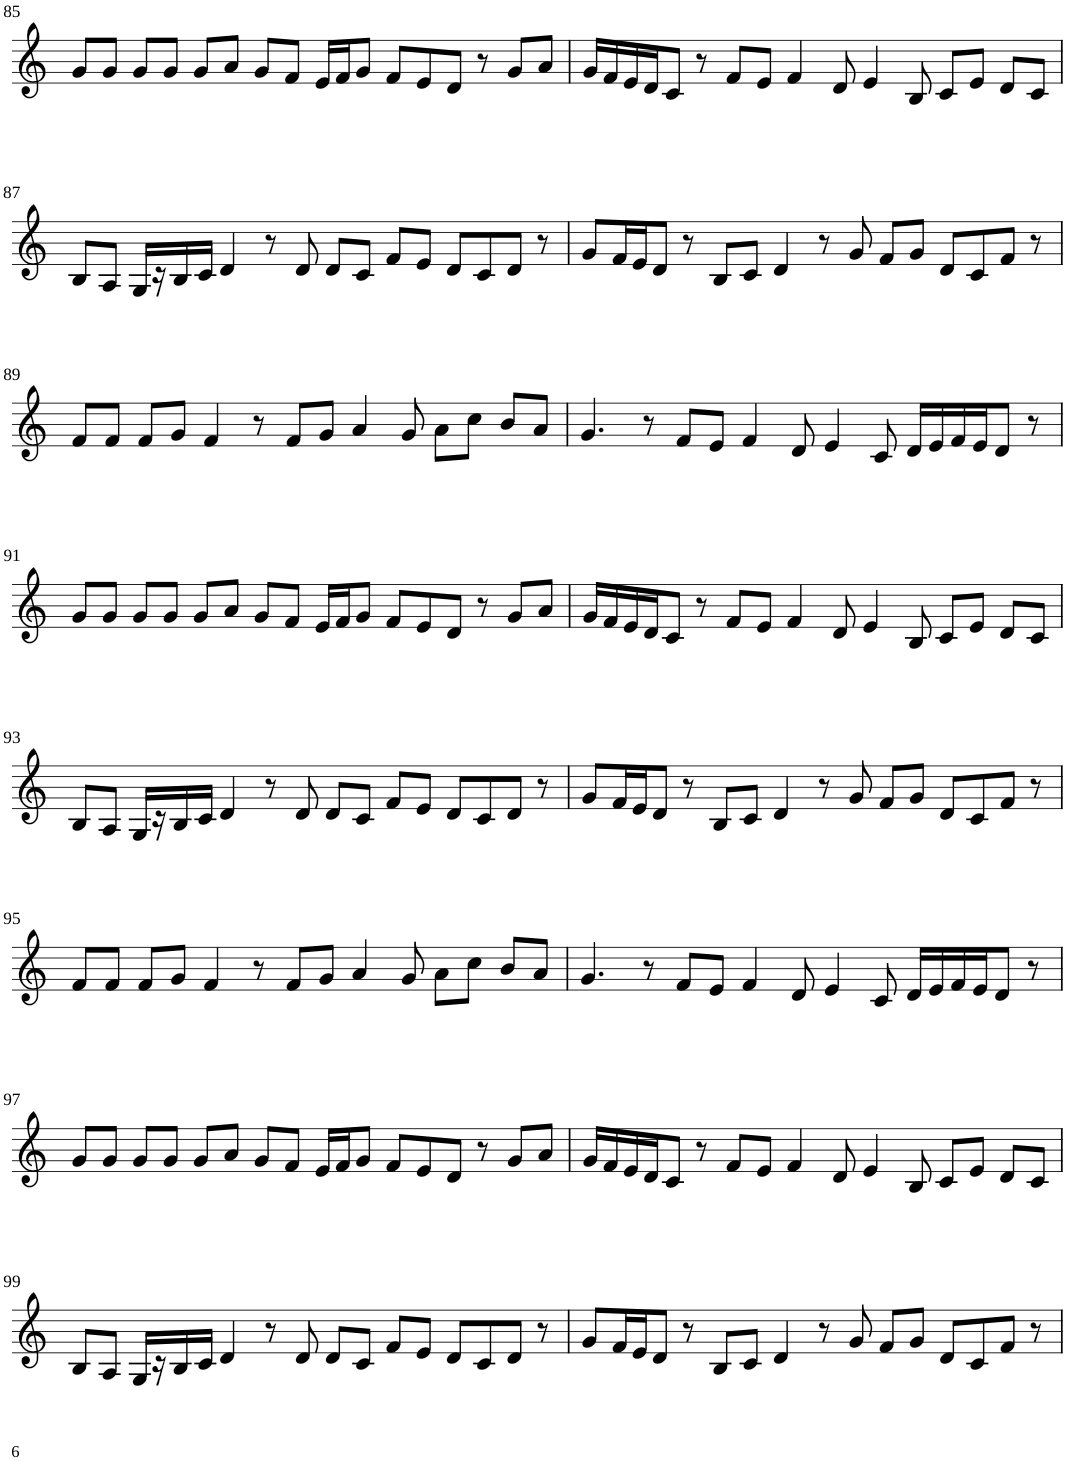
**kern
*part1
*staff1
*I"Violin
!!LO:PB:g=z
*clefG2
*k[]
*M8/4
=85
8g/L
8g/J
8g/L
8g/J
8g/L
8a/J
8g/L
8f/J
16e/LL
16f/J
8g/J
8f/L
8e/
8d/J
8r
8g/L
8a/J
=86
16g/LL
16f/
16e/
16d/J
8c/J
8r
8f/L
8e/J
4f/
8d/
4e/
8B/
8c/L
8e/J
8d/L
8c/J
!!LO:LB:g=z
=87
8B/L
8A/J
16G/LL
16r
16B/
16c/JJ
4d/
8r
8d/
8d/L
8c/J
8f/L
8e/J
8d/L
8c/
8d/J
8r
=88
8g/L
16f/L
16e/J
8d/J
8r
8B/L
8c/J
4d/
8r
8g/
8f/L
8g/J
8d/L
8c/
8f/J
8r
!!LO:LB:g=z
=89
8f/L
8f/J
8f/L
8g/J
4f/
8r
8f/L
8g/J
4a/
8g/
8a\L
8cc\J
8b/L
8a/J
=90
4.g/
8r
8f/L
8e/J
4f/
8d/
4e/
8c/
16d/LL
16e/
16f/
16e/J
8d/J
8r
!!LO:LB:g=z
=91
8g/L
8g/J
8g/L
8g/J
8g/L
8a/J
8g/L
8f/J
16e/LL
16f/J
8g/J
8f/L
8e/
8d/J
8r
8g/L
8a/J
=92
16g/LL
16f/
16e/
16d/J
8c/J
8r
8f/L
8e/J
4f/
8d/
4e/
8B/
8c/L
8e/J
8d/L
8c/J
!!LO:LB:g=z
=93
8B/L
8A/J
16G/LL
16r
16B/
16c/JJ
4d/
8r
8d/
8d/L
8c/J
8f/L
8e/J
8d/L
8c/
8d/J
8r
=94
8g/L
16f/L
16e/J
8d/J
8r
8B/L
8c/J
4d/
8r
8g/
8f/L
8g/J
8d/L
8c/
8f/J
8r
!!LO:LB:g=z
=95
8f/L
8f/J
8f/L
8g/J
4f/
8r
8f/L
8g/J
4a/
8g/
8a\L
8cc\J
8b/L
8a/J
=96
4.g/
8r
8f/L
8e/J
4f/
8d/
4e/
8c/
16d/LL
16e/
16f/
16e/J
8d/J
8r
!!LO:LB:g=z
=97
8g/L
8g/J
8g/L
8g/J
8g/L
8a/J
8g/L
8f/J
16e/LL
16f/J
8g/J
8f/L
8e/
8d/J
8r
8g/L
8a/J
=98
16g/LL
16f/
16e/
16d/J
8c/J
8r
8f/L
8e/J
4f/
8d/
4e/
8B/
8c/L
8e/J
8d/L
8c/J
!!LO:LB:g=z
=99
8B/L
8A/J
16G/LL
16r
16B/
16c/JJ
4d/
8r
8d/
8d/L
8c/J
8f/L
8e/J
8d/L
8c/
8d/J
8r
=100
8g/L
16f/L
16e/J
8d/J
8r
8B/L
8c/J
4d/
8r
8g/
8f/L
8g/J
8d/L
8c/
8f/J
8r
=
*-
